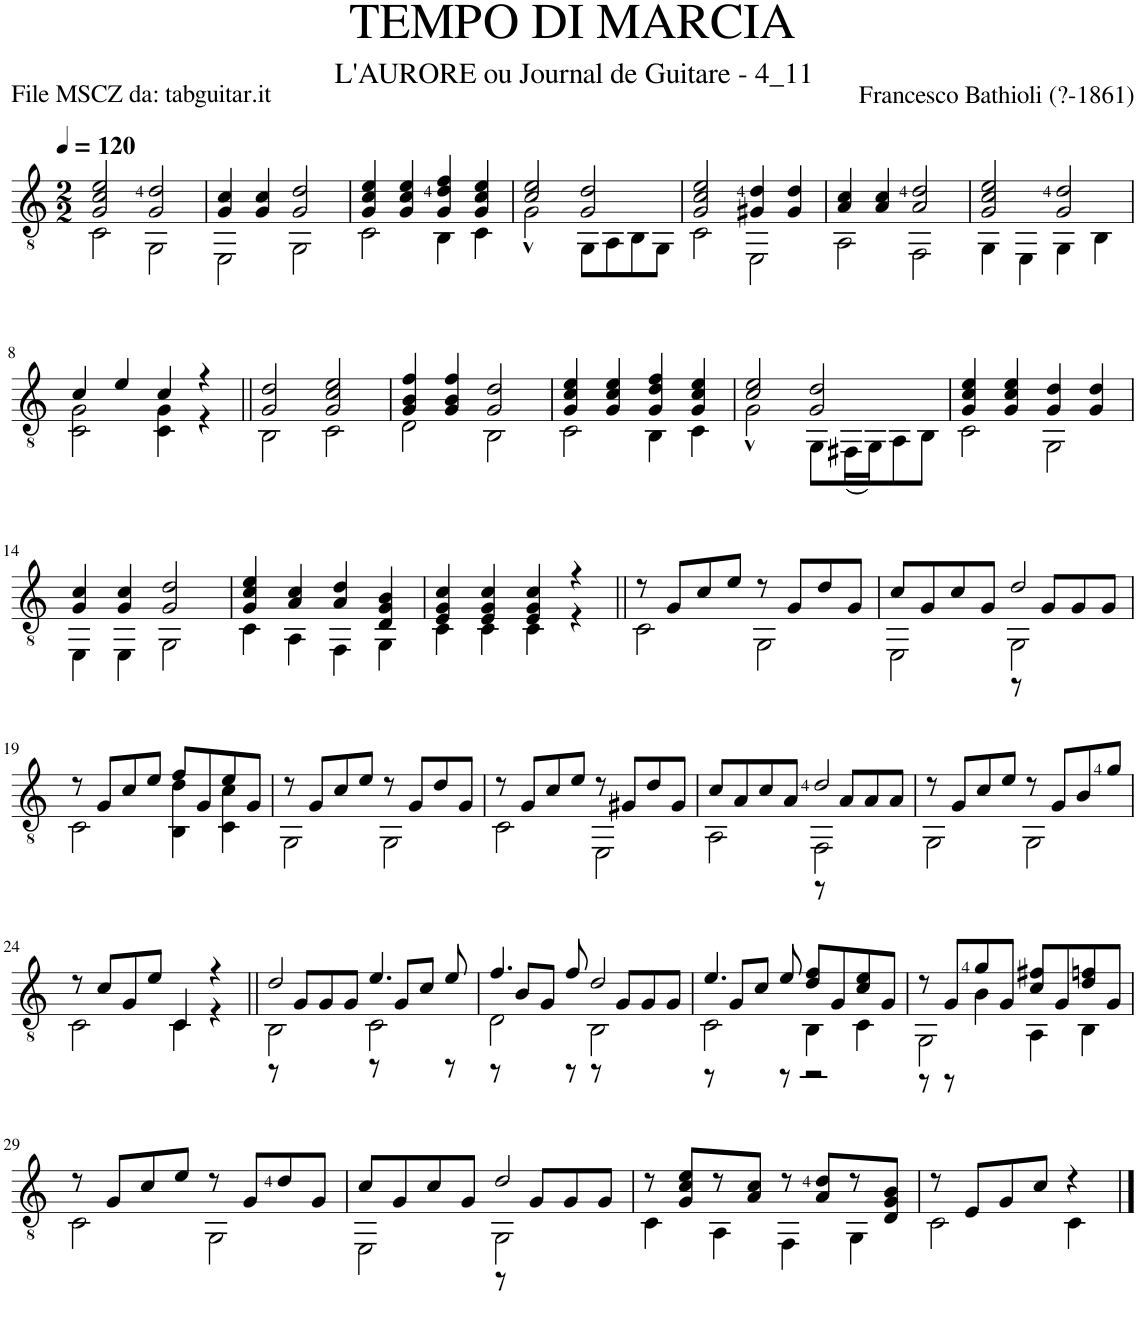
**kern
*part1
*staff1
*I"Guitar
*I'Guit.
*clefGv2
*k[]
*M2/2
*MM120
=1
*^
2G/ 2c/ 2e/	2C\
2G/ 2d/	2GG\
=2	=2
4G/ 4c/	2EE\
4G/ 4c/	.
2G/ 2d/	2GG\
=3	=3
4G/ 4c/ 4e/	2C\
4G/ 4c/ 4e/	.
4G/ 4d/ 4f/	4BB\
4G/ 4c/ 4e/	4C\
=4	=4
2c/ 2e/	2G^^\
2G/ 2d/	8GG\L
.	8AA\
.	8BB\
.	8GG\J
=5	=5
2G/ 2c/ 2e/	2C\
4G#X/ 4d/	2EE\
4G#/ 4d/	.
=6	=6
4A/ 4c/	2AA\
4A/ 4c/	.
2A/ 2d/	2FF\
=7	=7
2G/ 2c/ 2e/	4GG\
.	4EE\
2G/ 2d/	4GG\
.	4BB\
!!LO:LB:g=z	!!
=8	=8
4c/	2C\ 2G\
4e/	.
4c/	4C\ 4G\
4r	4r
=9||	=9||
2G/ 2d/	2BB\
2G/ 2c/ 2e/	2C\
=10	=10
4G/ 4B/ 4f/	2D\
4G/ 4B/ 4f/	.
2G/ 2d/	2BB\
=11	=11
4G/ 4c/ 4e/	2C\
4G/ 4c/ 4e/	.
4G/ 4d/ 4f/	4BB\
4G/ 4c/ 4e/	4C\
=12	=12
2c/ 2e/	2G^^\
2G/ 2d/	8GG\L
.	(16FF#X\L
.	16GG\J)
.	8AA\
.	8BB\J
=13	=13
4G/ 4c/ 4e/	2C\
4G/ 4c/ 4e/	.
4G/ 4d/	2GG\
4G/ 4d/	.
!!LO:LB:g=z	!!
=14	=14
4G/ 4c/	4EE\
4G/ 4c/	4EE\
2G/ 2d/	2GG\
=15	=15
4G/ 4c/ 4e/	4C\
4A/ 4c/	4AA\
4A/ 4d/	4FF\
4D/ 4G/ 4B/	4GG\
=16	=16
4E/ 4G/ 4c/	4C\
4E/ 4G/ 4c/	4C\
4E/ 4G/ 4c/	4C\
4r	4r
=17||	=17||
8r	2C\
8G/L	.
8c/	.
8e/J	.
8r	2GG\
8G/L	.
8d/	.
8G/J	.
=18	=18
*	*^
8c/L	2EE\	2ryy
8G/	.	.
8c/	.	.
8G/J	.	.
2d/	2GG\	8r
.	.	8G/L
.	.	8G/
.	.	8G/J
*	*v	*v
!!LO:LB:g=z
=19	=19
8r	2C\
8G/L	.
8c/	.
8e/J	.
8f/L	4BB\ 4d\
8G/	.
8e/	4C\ 4c\
8G/J	.
=20	=20
8r	2GG\
8G/L	.
8c/	.
8e/J	.
8r	2GG\
8G/L	.
8d/	.
8G/J	.
=21	=21
8r	2C\
8G/L	.
8c/	.
8e/J	.
8r	2EE\
8G#X/L	.
8d/	.
8G#/J	.
=22	=22
*	*^
8c/L	2AA\	2ryy
8A/	.	.
8c/	.	.
8A/J	.	.
2d/	2FF\	8r
.	.	8A/L
.	.	8A/
.	.	8A/J
*	*v	*v
=23	=23
8r	2GG\
8G/L	.
8c/	.
8e/J	.
8r	2GG\
8G/L	.
8B/	.
8g/J	.
!!LO:LB:g=z	!!
=24	=24
8r	2C\
8c/L	.
8G/	.
8e/J	.
4C/	4C\
4r	4r
=25||	=25||
*	*^
2d/	2BB\	8r
.	.	8G/L
.	.	8G/
.	.	8G/J
4.e/	2C\	8r
.	.	8G/L
.	.	8c/J
8e/	.	8r
=26	=26	=26
4.f/	2D\	8r
.	.	8B/L
.	.	8G/J
8f/	.	8r
2d/	2BB\	8r
.	.	8G/L
.	.	8G/
.	.	8G/J
=27	=27	=27
4.e/	2C\	8r
.	.	8G/L
.	.	8c/J
8e/	.	8r
8d/ 8f/L	4BB\	2r
8G/	.	.
8c/ 8e/	4C\	.
8G/J	.	.
=28	=28	=28
8r	2GG\	8r
8G/L	.	8r
8g/	.	4B\
8G/J	.	.
8c/ 8f#X/L	4AA\	2ryy
8G/	.	.
8d/ 8fn/	4BB\	.
8G/J	.	.
*	*v	*v
!!LO:LB:g=z
=29	=29
8r	2C\
8G/L	.
8c/	.
8e/J	.
8r	2GG\
8G/L	.
8d/	.
8G/J	.
=30	=30
*	*^
8c/L	2EE\	2ryy
8G/	.	.
8c/	.	.
8G/J	.	.
2d/	2GG\	8r
.	.	8G/L
.	.	8G/
.	.	8G/J
*	*v	*v
=31	=31
8r	4C\
8G/ 8c/ 8e/L	.
8r	4AA\
8A/ 8c/J	.
8r	4FF\
8A/ 8d/L	.
8r	4GG\
8D/ 8G/ 8B/J	.
=32	=32
8r	2C\
8E/L	.
8G/	.
8c/J	.
4r	4C\
*v	*v
==
*-
